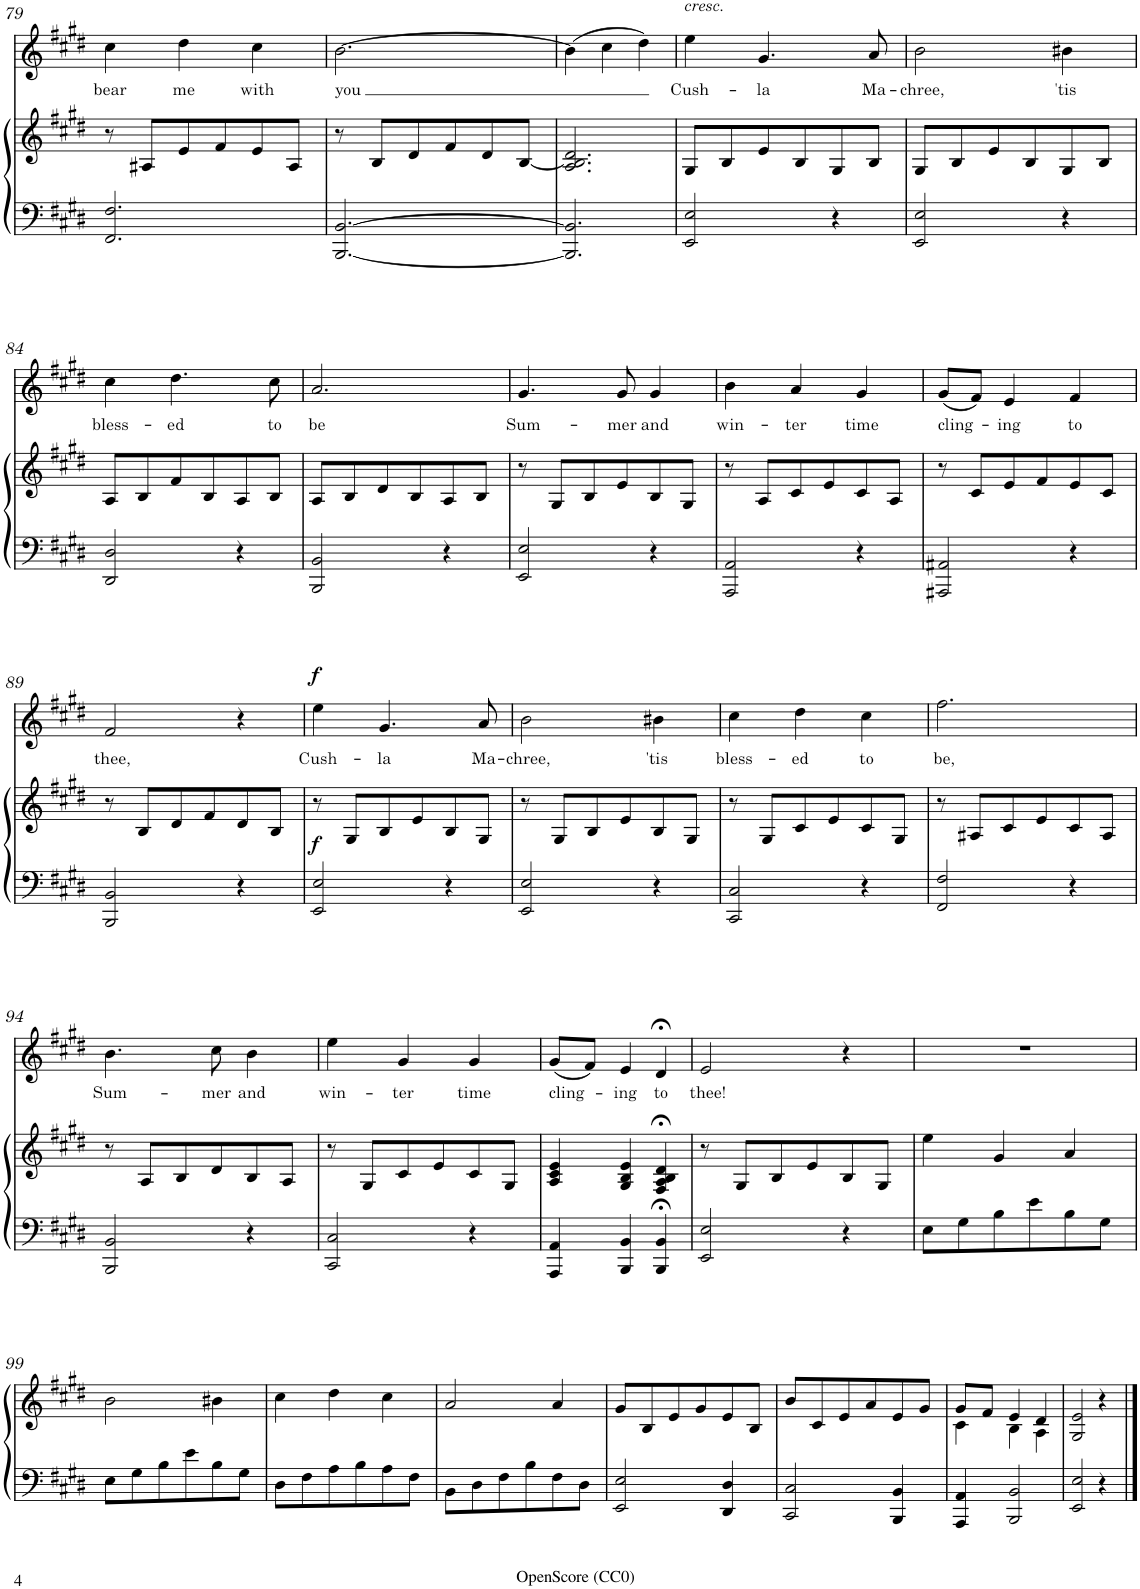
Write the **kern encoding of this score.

**kern	**kern	**dynam	**kern	**text	**dynam
*part2	*part2	*part2	*part1	*part1	*part1
*staff3	*staff2	*staff2/3	*staff1	*staff1	*staff1
*I"Piano	*	*	*I"Voice	*	*
*I'Pno	*	*	*	*	*
!!LO:PB:g=z
*clefF4	*clefG2	*	*clefG2	*	*
*k[f#c#g#d#]	*k[f#c#g#d#]	*	*k[f#c#g#d#]	*	*
*M3/4	*M3/4	*	*M3/4	*	*
=79	=79	=79	=79	=79	=79
!	!	!	!	!LO:LY:b	!
2.FF#/ 2.F#/	8r	.	4cc#\	bear	.
.	8A#X/L	.	.	.	.
!	!	!	!	!LO:LY:b	!
.	8e/	.	4dd#\	me	.
.	8f#/	.	.	.	.
!	!	!	!	!LO:LY:b	!
.	8e/	.	4cc#\	with	.
.	8A#/J	.	.	.	.
=80	=80	=80	=80	=80	=80
!	!	!	!	!LO:LY:b	!
[2.BBB/ [2.BB/	8r	.	[2.b\	you	.
.	8B/L	.	.	.	.
.	8d#/	.	.	.	.
.	8f#/	.	.	.	.
.	8d#/	.	.	.	.
.	[8B/J	.	.	.	.
=81	=81	=81	=81	=81	=81
2.BBB/] 2.BB/]	2.A/ 2.B/] 2.d#/	.	(4b\]	.	.
.	.	.	4cc#\	.	.
.	.	.	4dd#\)	.	.
=82	=82	=82	=82	=82	=82
!	!	!	!LO:TX:a:i:t=cresc.	!	!
!	!	!	!	!LO:LY:b	!
2EE/ 2E/	8G#/L	.	4ee\	Cush-	.
.	8B/	.	.	.	.
!	!	!	!	!LO:LY:b	!
.	8e/	.	4.g#/	-la	.
.	8B/	.	.	.	.
4r	8G#/	.	.	.	.
!	!	!	!	!LO:LY:b	!
.	8B/J	.	8a/	Ma-	.
=83	=83	=83	=83	=83	=83
!	!	!	!	!LO:LY:b	!
2EE/ 2E/	8G#/L	.	2b\	-chree,	.
.	8B/	.	.	.	.
.	8e/	.	.	.	.
.	8B/	.	.	.	.
!	!	!	!	!LO:LY:b	!
4r	8G#/	.	4b#X\	'tis	.
.	8B/J	.	.	.	.
!!LO:LB:g=z
=84	=84	=84	=84	=84	=84
!	!	!	!	!LO:LY:b	!
2DD#/ 2D#/	8A/L	.	4cc#\	bless-	.
.	8B/	.	.	.	.
!	!	!	!	!LO:LY:b	!
.	8f#/	.	4.dd#\	-ed	.
.	8B/	.	.	.	.
4r	8A/	.	.	.	.
!	!	!	!	!LO:LY:b	!
.	8B/J	.	8cc#\	to	.
=85	=85	=85	=85	=85	=85
!	!	!	!	!LO:LY:b	!
2BBB/ 2BB/	8A/L	.	2.a/	be	.
.	8B/	.	.	.	.
.	8d#/	.	.	.	.
.	8B/	.	.	.	.
4r	8A/	.	.	.	.
.	8B/J	.	.	.	.
=86	=86	=86	=86	=86	=86
!	!	!	!	!LO:LY:b	!
2EE/ 2E/	8r	.	4.g#/	Sum-	.
.	8G#/L	.	.	.	.
.	8B/	.	.	.	.
!	!	!	!	!LO:LY:b	!
.	8e/	.	8g#/	-mer	.
!	!	!	!	!LO:LY:b	!
4r	8B/	.	4g#/	and	.
.	8G#/J	.	.	.	.
=87	=87	=87	=87	=87	=87
!	!	!	!	!LO:LY:b	!
2AAA/ 2AA/	8r	.	4b\	win-	.
.	8A/L	.	.	.	.
!	!	!	!	!LO:LY:b	!
.	8c#/	.	4a/	-ter	.
.	8e/	.	.	.	.
!	!	!	!	!LO:LY:b	!
4r	8c#/	.	4g#/	time	.
.	8A/J	.	.	.	.
=88	=88	=88	=88	=88	=88
!	!	!	!	!LO:LY:b	!
2AAA#X/ 2AA#X/	8r	.	(8g#/L	cling-	.
.	8c#/L	.	8f#/J)	.	.
!	!	!	!	!LO:LY:b	!
.	8e/	.	4e/	-ing	.
.	8f#/	.	.	.	.
!	!	!	!	!LO:LY:b	!
4r	8e/	.	4f#/	to	.
.	8c#/J	.	.	.	.
!!LO:LB:g=z
=89	=89	=89	=89	=89	=89
!	!	!	!	!LO:LY:b	!
2BBB/ 2BB/	8r	.	2f#/	thee,	.
.	8B/L	.	.	.	.
.	8d#/	.	.	.	.
.	8f#/	.	.	.	.
4r	8d#/	.	4r	.	.
.	8B/J	.	.	.	.
=90	=90	=90	=90	=90	=90
!	!	!LO:DY:b	!	!LO:LY:b	!LO:DY:a
2EE/ 2E/	8r	f	4ee\	Cush-	f
.	8G#/L	.	.	.	.
!	!	!	!	!LO:LY:b	!
.	8B/	.	4.g#/	-la	.
.	8e/	.	.	.	.
4r	8B/	.	.	.	.
!	!	!	!	!LO:LY:b	!
.	8G#/J	.	8a/	Ma-	.
=91	=91	=91	=91	=91	=91
!	!	!	!	!LO:LY:b	!
2EE/ 2E/	8r	.	2b\	-chree,	.
.	8G#/L	.	.	.	.
.	8B/	.	.	.	.
.	8e/	.	.	.	.
!	!	!	!	!LO:LY:b	!
4r	8B/	.	4b#X\	'tis	.
.	8G#/J	.	.	.	.
=92	=92	=92	=92	=92	=92
!	!	!	!	!LO:LY:b	!
2CC#/ 2C#/	8r	.	4cc#\	bless-	.
.	8G#/L	.	.	.	.
!	!	!	!	!LO:LY:b	!
.	8c#/	.	4dd#\	-ed	.
.	8e/	.	.	.	.
!	!	!	!	!LO:LY:b	!
4r	8c#/	.	4cc#\	to	.
.	8G#/J	.	.	.	.
=93	=93	=93	=93	=93	=93
!	!	!	!	!LO:LY:b	!
2FF#/ 2F#/	8r	.	2.ff#\	be,	.
.	8A#X/L	.	.	.	.
.	8c#/	.	.	.	.
.	8e/	.	.	.	.
4r	8c#/	.	.	.	.
.	8A#/J	.	.	.	.
!!LO:LB:g=z
=94	=94	=94	=94	=94	=94
!	!	!	!	!LO:LY:b	!
2BBB/ 2BB/	8r	.	4.b\	Sum-	.
.	8A/L	.	.	.	.
.	8B/	.	.	.	.
!	!	!	!	!LO:LY:b	!
.	8d#/	.	8cc#\	-mer	.
!	!	!	!	!LO:LY:b	!
4r	8B/	.	4b\	and	.
.	8A/J	.	.	.	.
=95	=95	=95	=95	=95	=95
!	!	!	!	!LO:LY:b	!
2CC#/ 2C#/	8r	.	4ee\	win-	.
.	8G#/L	.	.	.	.
!	!	!	!	!LO:LY:b	!
.	8c#/	.	4g#/	-ter	.
.	8e/	.	.	.	.
!	!	!	!	!LO:LY:b	!
4r	8c#/	.	4g#/	time	.
.	8G#/J	.	.	.	.
=96	=96	=96	=96	=96	=96
!	!	!	!	!LO:LY:b	!
4AAA/ 4AA/	4A/ 4c#/ 4e/	.	(8g#/L	cling-	.
.	.	.	8f#/J)	.	.
!	!	!	!	!LO:LY:b	!
4BBB/ 4BB/	4G#/ 4B/ 4e/	.	4e/	-ing	.
!	!	!	!	!LO:LY:b	!
4BBB/;< 4BB/;<	4F#/;< 4A/;< 4B/;< 4d#/;<	.	4d#;</	to	.
=97	=97	=97	=97	=97	=97
!	!	!	!	!LO:LY:b	!
2EE/ 2E/	8r	.	2e/	thee!	.
.	8G#/L	.	.	.	.
.	8B/	.	.	.	.
.	8e/	.	.	.	.
4r	8B/	.	4r	.	.
.	8G#/J	.	.	.	.
=98	=98	=98	=98	=98	=98
8E\L	4ee\	.	2.r	.	.
8G#\	.	.	.	.	.
8B\	4g#/	.	.	.	.
8e\	.	.	.	.	.
8B\	4a/	.	.	.	.
8G#\J	.	.	.	.	.
!!LO:LB:g=z
=99	=99	=99	=99	=99	=99
8E\L	2b\	.	2.r	.	.
8G#\	.	.	.	.	.
8B\	.	.	.	.	.
8e\	.	.	.	.	.
8B\	4b#X\	.	.	.	.
8G#\J	.	.	.	.	.
=100	=100	=100	=100	=100	=100
8D#\L	4cc#\	.	2.r	.	.
8F#\	.	.	.	.	.
8A\	4dd#\	.	.	.	.
8B\	.	.	.	.	.
8A\	4cc#\	.	.	.	.
8F#\J	.	.	.	.	.
=101	=101	=101	=101	=101	=101
8BB\L	2a/	.	2.r	.	.
8D#\	.	.	.	.	.
8F#\	.	.	.	.	.
8B\	.	.	.	.	.
8F#\	4a/	.	.	.	.
8D#\J	.	.	.	.	.
=102	=102	=102	=102	=102	=102
2EE/ 2E/	8g#/L	.	2.r	.	.
.	8B/	.	.	.	.
.	8e/	.	.	.	.
.	8g#/	.	.	.	.
4DD#/ 4D#/	8e/	.	.	.	.
.	8B/J	.	.	.	.
=103	=103	=103	=103	=103	=103
2CC#/ 2C#/	8b/L	.	2.r	.	.
.	8c#/	.	.	.	.
.	8e/	.	.	.	.
.	8a/	.	.	.	.
4BBB/ 4BB/	8e/	.	.	.	.
.	8g#/J	.	.	.	.
=104	=104	=104	=104	=104	=104
*	*^	*	*	*	*
4AAA/ 4AA/	8g#/L	4c#\	.	2.r	.	.
.	8f#/J	.	.	.	.	.
2BBB/ 2BB/	4e/	4B\	.	.	.	.
.	4d#/	4A\	.	.	.	.
*	*v	*v	*	*	*	*
=105	=105	=105	=105	=105	=105
2EE/ 2E/	2G#/ 2e/	.	2.r	.	.
4r	4r	.	.	.	.
==	==	==	==	==	==
*-	*-	*-	*-	*-	*-
